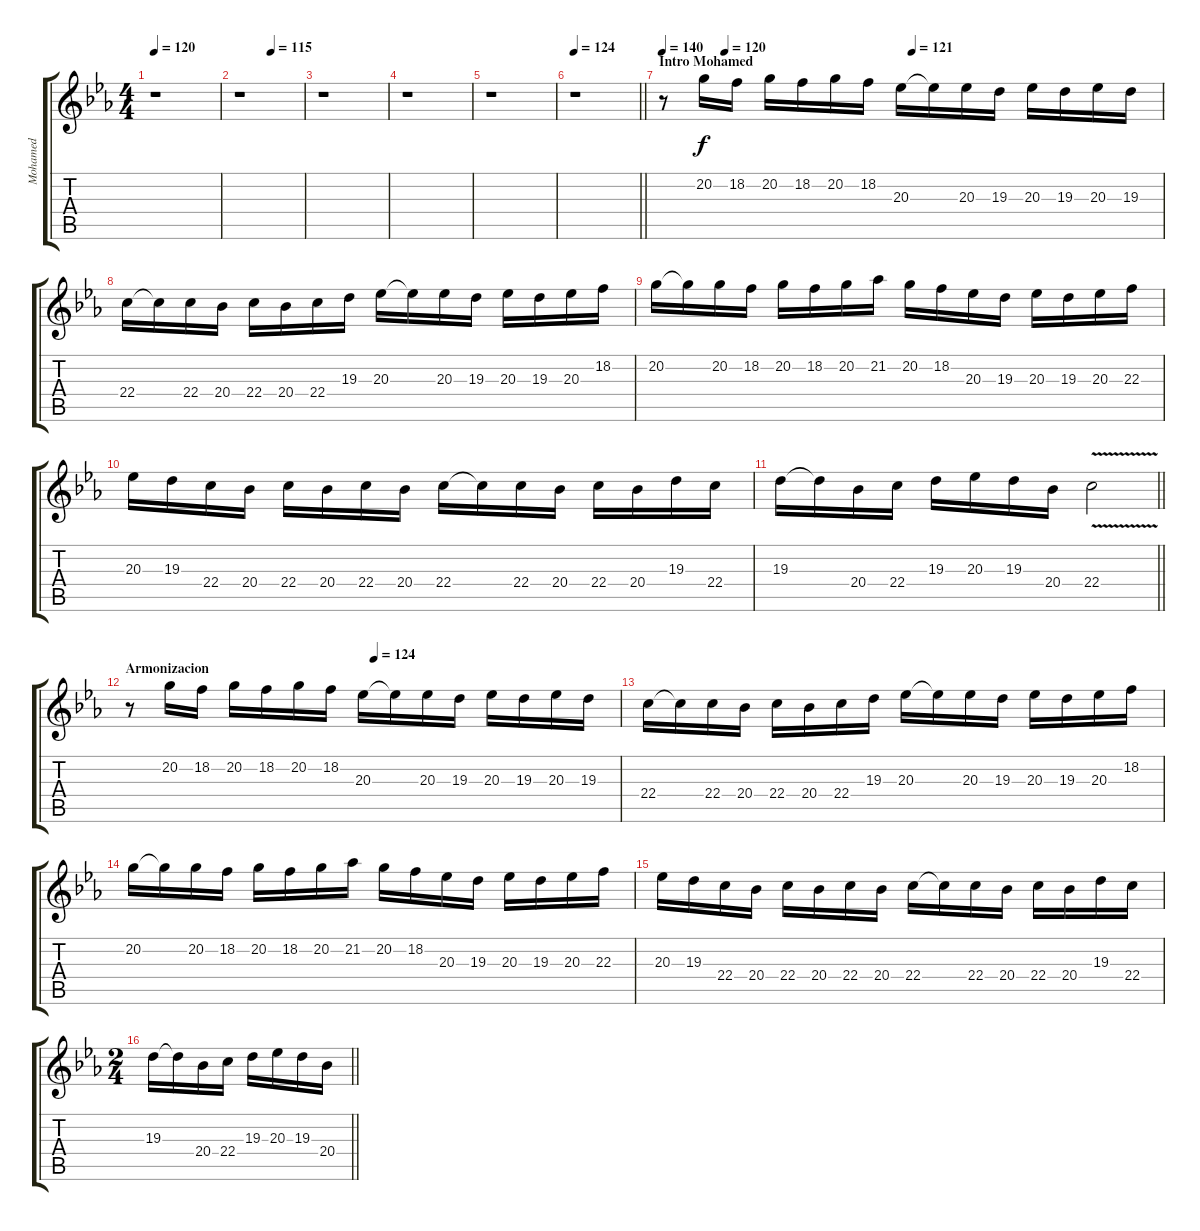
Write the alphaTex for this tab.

\track ("Mohamed" "Mohamed") {instrument violin}
\staff {score tabs}
\tuning (E4 B3 G3 D3 A2 E2) {hide}
\ts (4 4)
\tempo 120
\clef g2
\ks eb
r.1{dy f} |
\tempo (115 0.5)
r.1 |
r.1 |
r.1 |
r.1 |
\tempo 124
\barLineRight lightlight
r.1 |
\section ("" "Intro Mohamed")
\tempo 140
\tempo (120 0.125)
\tempo (121 0.5)
r.8 20.2.16 18.2.16 20.2.16 18.2.16 20.2.16 18.2.16 20.3.16 20.3{t}.16 20.3.16 19.3.16 20.3.16 19.3.16 20.3.16 19.3.16 |
22.4.16 22.4{t}.16 22.4.16 20.4.16 22.4.16 20.4.16 22.4.16 19.3.16 20.3.16 20.3{t}.16 20.3.16 19.3.16 20.3.16 19.3.16 20.3.16 18.2.16 |
20.2.16 20.2{t}.16 20.2.16 18.2.16 20.2.16 18.2.16 20.2.16 21.2.16 20.2.16 18.2.16 20.3.16 19.3.16 20.3.16 19.3.16 20.3.16 22.3.16 |
20.3.16 19.3.16 22.4.16 20.4.16 22.4.16 20.4.16 22.4.16 20.4.16 22.4.16 22.4{t}.16 22.4.16 20.4.16 22.4.16 20.4.16 19.3.16 22.4.16 |
\barLineRight lightlight
19.3.16 19.3{t}.16 20.4.16 22.4.16 19.3.16 20.3.16 19.3.16 20.4.16 22.4{v}.2 |
\section ("" "Armonizacion")
\tempo (124 0.5)
r.8 20.2.16 18.2.16 20.2.16 18.2.16 20.2.16 18.2.16 20.3.16 20.3{t}.16 20.3.16 19.3.16 20.3.16 19.3.16 20.3.16 19.3.16 |
22.4.16 22.4{t}.16 22.4.16 20.4.16 22.4.16 20.4.16 22.4.16 19.3.16 20.3.16 20.3{t}.16 20.3.16 19.3.16 20.3.16 19.3.16 20.3.16 18.2.16 |
20.2.16 20.2{t}.16 20.2.16 18.2.16 20.2.16 18.2.16 20.2.16 21.2.16 20.2.16 18.2.16 20.3.16 19.3.16 20.3.16 19.3.16 20.3.16 22.3.16 |
20.3.16 19.3.16 22.4.16 20.4.16 22.4.16 20.4.16 22.4.16 20.4.16 22.4.16 22.4{t}.16 22.4.16 20.4.16 22.4.16 20.4.16 19.3.16 22.4.16 |
\ts (2 4)
\barLineRight lightlight
19.3.16 19.3{t}.16 20.4.16 22.4.16 19.3.16 20.3.16 19.3.16 20.4.16
